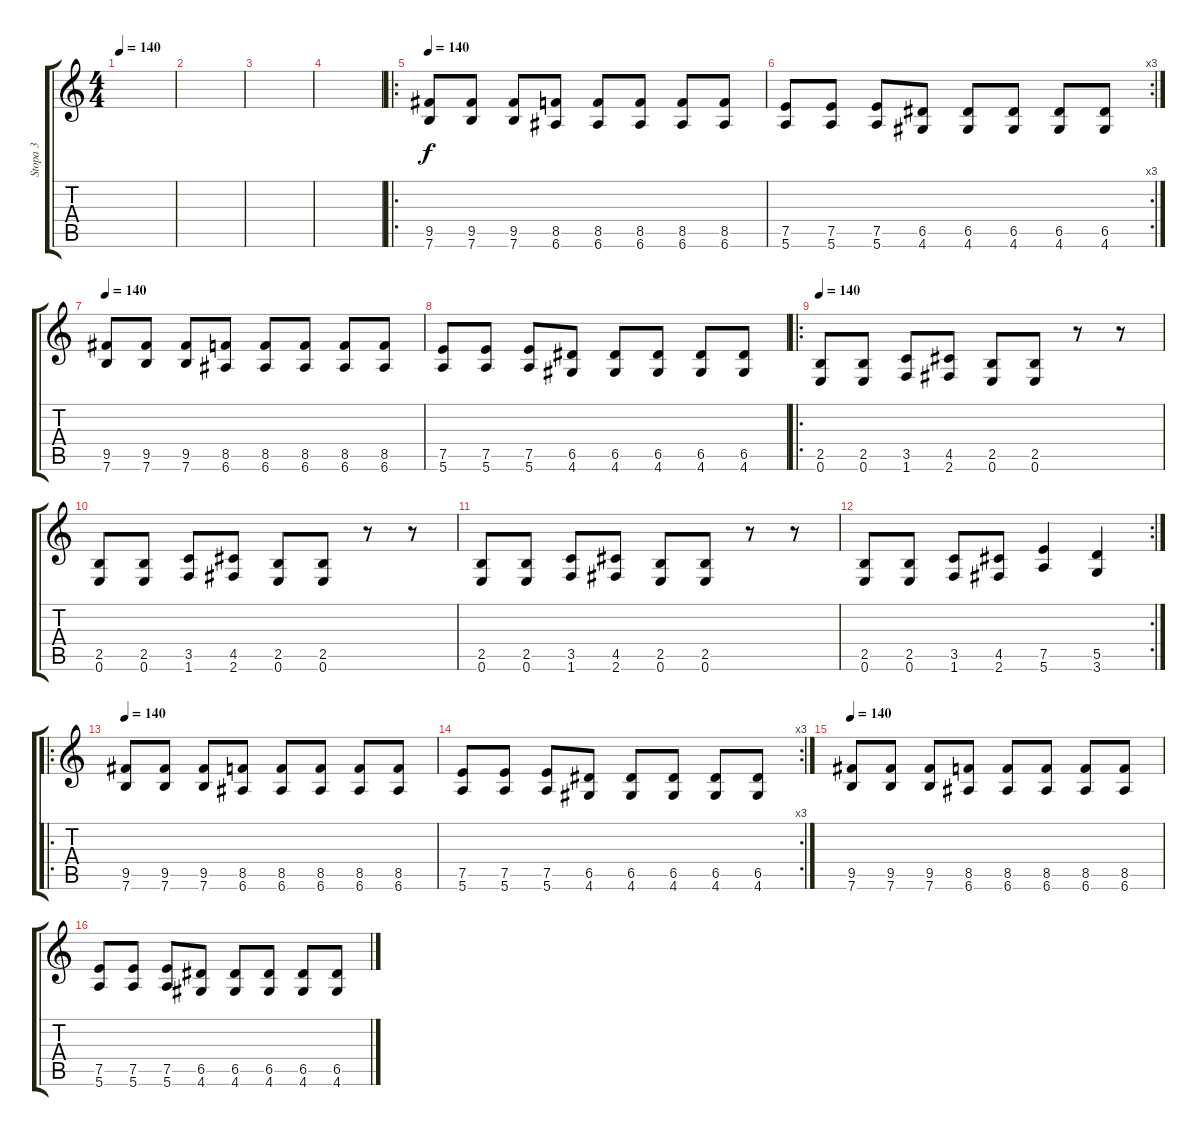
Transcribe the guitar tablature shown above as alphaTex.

\track ("Stopa 3" "Stopa 3") {instrument distortionguitar}
\staff {score tabs}
\tuning (E4 B3 G3 D3 A2 E2) {hide}
\ts (4 4)
\tempo 140
\clef g2
\ks c
|
|
|
|
\ro
\tempo 140
(9.5 7.6).8 (9.5 7.6).8 (9.5 7.6).8 (8.5 6.6).8 (8.5 6.6).8 (8.5 6.6).8 (8.5 6.6).8 (8.5 6.6).8 |
\rc 3
(7.5 5.6).8 (7.5 5.6).8 (7.5 5.6).8 (6.5 4.6).8 (6.5 4.6).8 (6.5 4.6).8 (6.5 4.6).8 (6.5 4.6).8 |
\tempo 140
(9.5 7.6).8 (9.5 7.6).8 (9.5 7.6).8 (8.5 6.6).8 (8.5 6.6).8 (8.5 6.6).8 (8.5 6.6).8 (8.5 6.6).8 |
(7.5 5.6).8 (7.5 5.6).8 (7.5 5.6).8 (6.5 4.6).8 (6.5 4.6).8 (6.5 4.6).8 (6.5 4.6).8 (6.5 4.6).8 |
\ro
\tempo 140
(2.5 0.6).8{volume 16 instrument distortionguitar} (2.5 0.6).8 (3.5 1.6).8 (4.5 2.6).8 (2.5 0.6).8 (2.5 0.6).8 r.8 r.8 |
(2.5 0.6).8{volume 16 balance 8 instrument distortionguitar} (2.5 0.6).8 (3.5 1.6).8 (4.5 2.6).8 (2.5 0.6).8 (2.5 0.6).8 r.8 r.8 |
(2.5 0.6).8{volume 16 balance 8 instrument distortionguitar} (2.5 0.6).8 (3.5 1.6).8 (4.5 2.6).8 (2.5 0.6).8 (2.5 0.6).8 r.8 r.8 |
\rc 2
(2.5 0.6).8 (2.5 0.6).8 (3.5 1.6).8 (4.5 2.6).8 (7.5 5.6).4 (5.5 3.6).4 |
\ro
\tempo 140
(9.5 7.6).8 (9.5 7.6).8 (9.5 7.6).8 (8.5 6.6).8 (8.5 6.6).8 (8.5 6.6).8 (8.5 6.6).8 (8.5 6.6).8 |
\rc 3
(7.5 5.6).8 (7.5 5.6).8 (7.5 5.6).8 (6.5 4.6).8 (6.5 4.6).8 (6.5 4.6).8 (6.5 4.6).8 (6.5 4.6).8 |
\tempo 140
(9.5 7.6).8 (9.5 7.6).8 (9.5 7.6).8 (8.5 6.6).8 (8.5 6.6).8 (8.5 6.6).8 (8.5 6.6).8 (8.5 6.6).8 |
(7.5 5.6).8 (7.5 5.6).8 (7.5 5.6).8 (6.5 4.6).8 (6.5 4.6).8 (6.5 4.6).8 (6.5 4.6).8 (6.5 4.6).8
